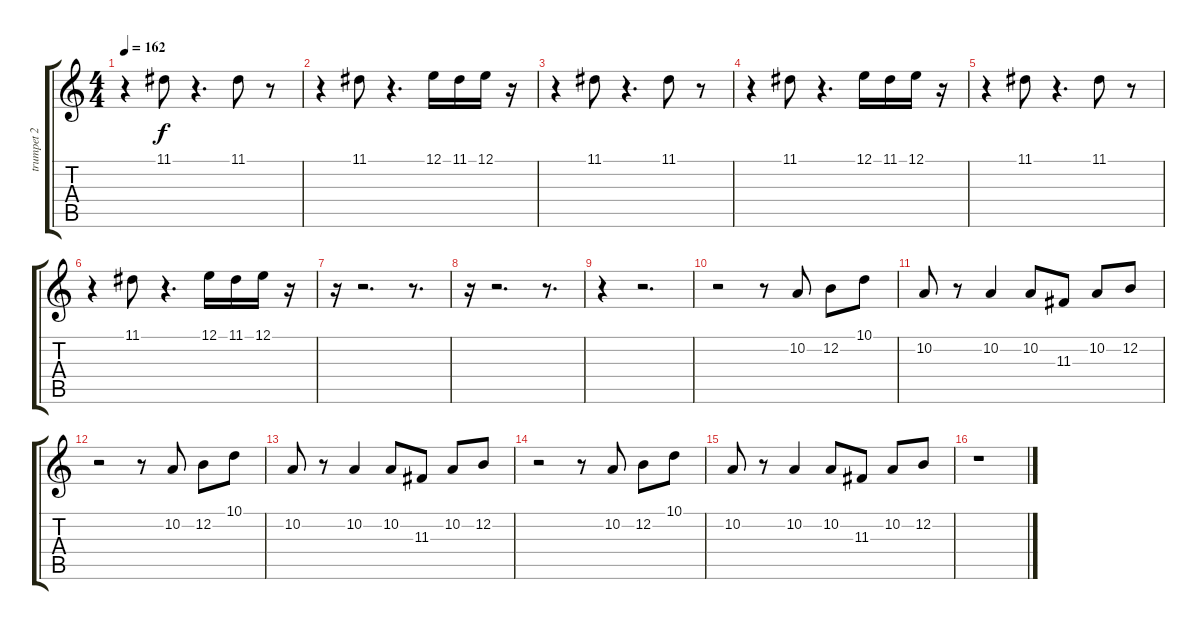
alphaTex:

\track ("trumpet 2" "trumpet 2") {instrument trumpet}
\staff {score tabs}
\tuning (E4 B3 G3 D3 A2 E2) {hide}
\ts (4 4)
\tempo 162
\clef g2
\ks c
r.4{dy f} 11.1.8 r.4{d} 11.1.8 r.8 |
r.4 11.1.8 r.4{d} 12.1.16 11.1.16 12.1.16 r.16 |
r.4 11.1.8 r.4{d} 11.1.8 r.8 |
r.4 11.1.8 r.4{d} 12.1.16 11.1.16 12.1.16 r.16 |
r.4 11.1.8 r.4{d} 11.1.8 r.8 |
r.4 11.1.8 r.4{d} 12.1.16 11.1.16 12.1.16 r.16 |
r.16 r.2{d} r.8{d} |
r.16 r.2{d} r.8{d} |
r.4 r.2{d} |
r.2 r.8 10.2.8 12.2.8 10.1.8 |
10.2.8 r.8 10.2.4 10.2.8 11.3.8 10.2.8 12.2.8 |
r.2 r.8 10.2.8 12.2.8 10.1.8 |
10.2.8 r.8 10.2.4 10.2.8 11.3.8 10.2.8 12.2.8 |
r.2 r.8 10.2.8 12.2.8 10.1.8 |
10.2.8 r.8 10.2.4 10.2.8 11.3.8 10.2.8 12.2.8 |
r.1
